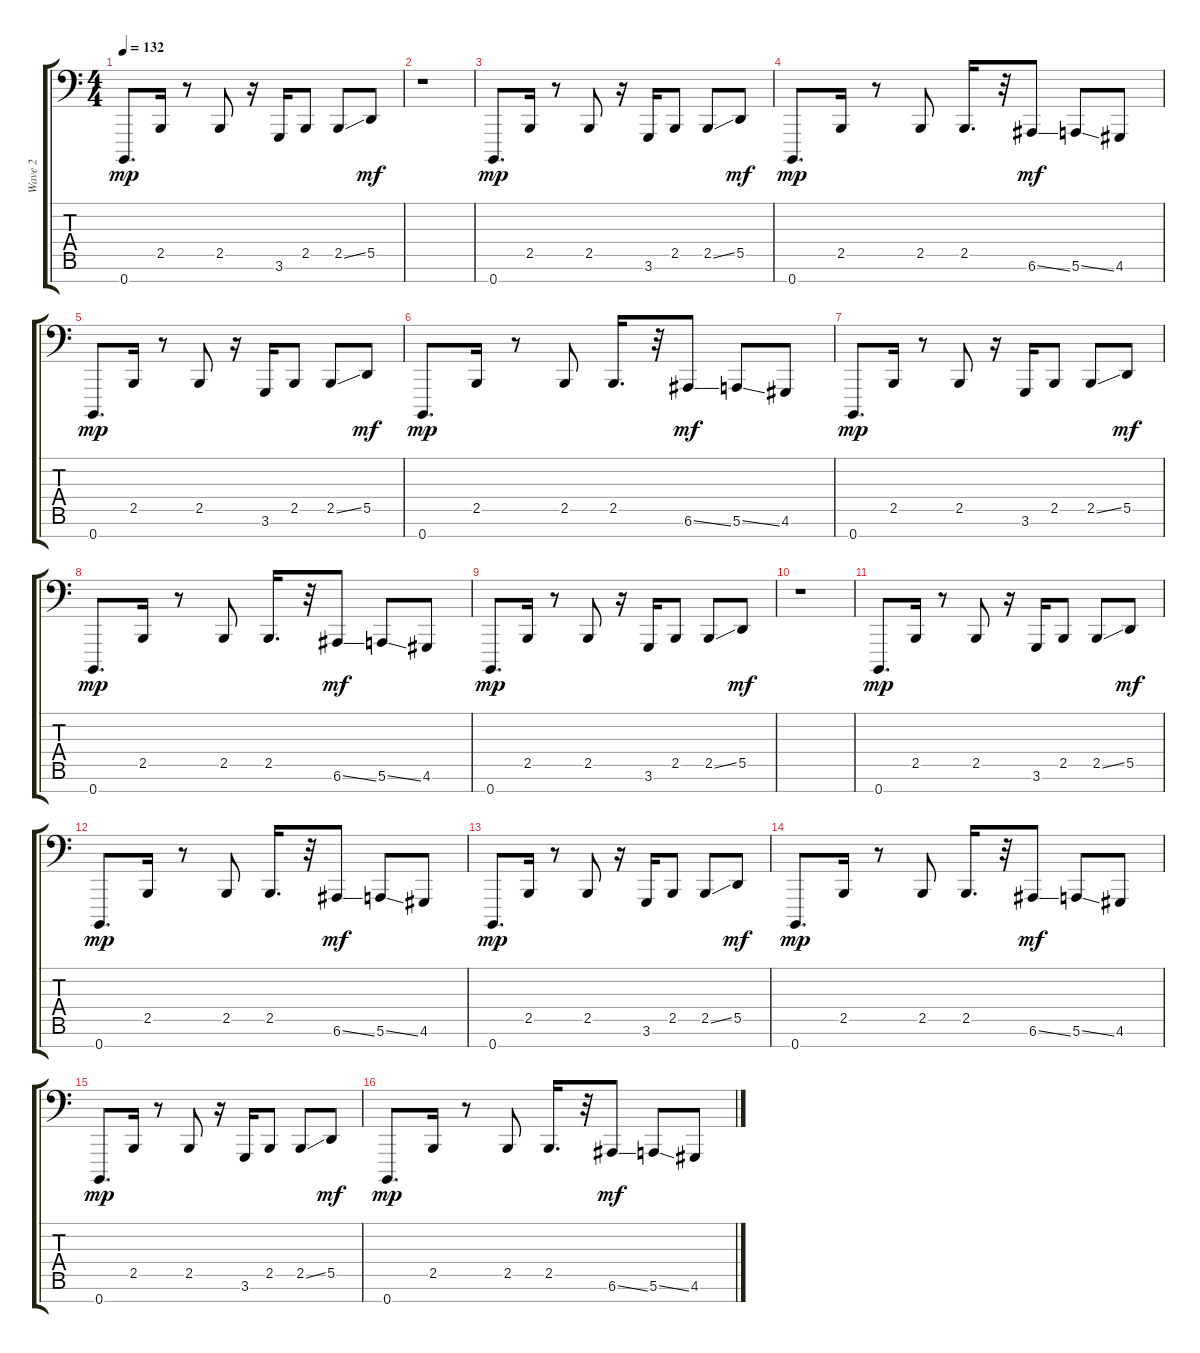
\track ("Wave 2" "Wave 2") {instrument lead1square}
\staff {score tabs}
\tuning (F3 C3 G2 D2 A1 E1 B0) {hide}
\ts (4 4)
\tempo 132
\clef f4
\ks c
0.7.8{d dy mp} 2.5.16 r.8 2.5.8 r.16 3.6.16 2.5.8 2.5{ss}.8 5.5.8{dy mf} |
r.1 |
0.7.8{d dy mp} 2.5.16 r.8 2.5.8 r.16 3.6.16 2.5.8 2.5{ss}.8 5.5.8{dy mf} |
0.7.8{d dy mp} 2.5.16 r.8 2.5.8 2.5.16{d} r.32 6.6{ss}.8{dy mf} 5.6{ss}.8 4.6.8 |
0.7.8{d dy mp} 2.5.16 r.8 2.5.8 r.16 3.6.16 2.5.8 2.5{ss}.8 5.5.8{dy mf} |
0.7.8{d dy mp} 2.5.16 r.8 2.5.8 2.5.16{d} r.32 6.6{ss}.8{dy mf} 5.6{ss}.8 4.6.8 |
0.7.8{d dy mp} 2.5.16 r.8 2.5.8 r.16 3.6.16 2.5.8 2.5{ss}.8 5.5.8{dy mf} |
0.7.8{d dy mp} 2.5.16 r.8 2.5.8 2.5.16{d} r.32 6.6{ss}.8{dy mf} 5.6{ss}.8 4.6.8 |
0.7.8{d dy mp} 2.5.16 r.8 2.5.8 r.16 3.6.16 2.5.8 2.5{ss}.8 5.5.8{dy mf} |
r.1 |
0.7.8{d dy mp} 2.5.16 r.8 2.5.8 r.16 3.6.16 2.5.8 2.5{ss}.8 5.5.8{dy mf} |
0.7.8{d dy mp} 2.5.16 r.8 2.5.8 2.5.16{d} r.32 6.6{ss}.8{dy mf} 5.6{ss}.8 4.6.8 |
0.7.8{d dy mp} 2.5.16 r.8 2.5.8 r.16 3.6.16 2.5.8 2.5{ss}.8 5.5.8{dy mf} |
0.7.8{d dy mp} 2.5.16 r.8 2.5.8 2.5.16{d} r.32 6.6{ss}.8{dy mf} 5.6{ss}.8 4.6.8 |
0.7.8{d dy mp} 2.5.16 r.8 2.5.8 r.16 3.6.16 2.5.8 2.5{ss}.8 5.5.8{dy mf} |
0.7.8{d dy mp} 2.5.16 r.8 2.5.8 2.5.16{d} r.32 6.6{ss}.8{dy mf} 5.6{ss}.8 4.6.8
